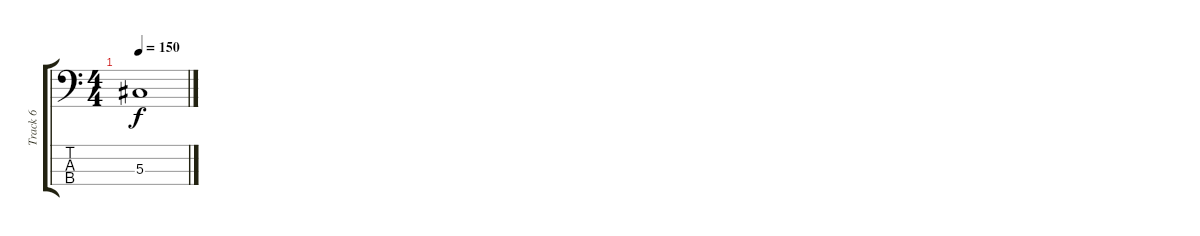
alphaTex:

\track ("Track 6" "Track 6") {instrument electricbassfinger}
\staff {score tabs}
\tuning (Gb2 Db2 Ab1 Eb1) {hide}
\ts (4 4)
\tempo 150
\clef f4
\ks c
5.3{t}.1{dy f}
